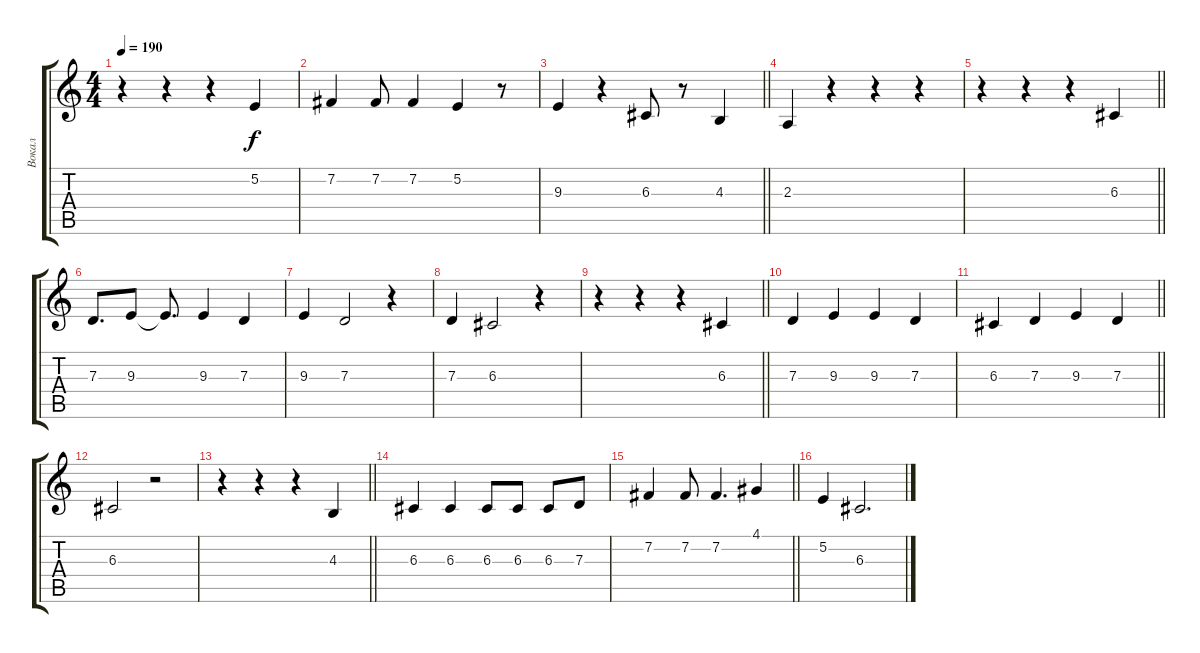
\track ("Вокал" "Вокал") {instrument flute}
\staff {score tabs}
\tuning (E4 B3 G3 D3 A2 E2) {hide}
\ts (4 4)
\tempo 190
\clef g2
\ks c
r.4{dy f} r.4 r.4 5.2.4 |
7.2.4 7.2.8 7.2.4 5.2.4 r.8 |
\barLineRight lightlight
9.3.4 r.4 6.3.8 r.8 4.3.4 |
2.3.4 r.4 r.4 r.4 |
\barLineRight lightlight
r.4 r.4 r.4 6.3.4 |
\section ("" " ")
7.3.8{d} 9.3.8 9.3{t}.8{d} 9.3.4 7.3.4 |
9.3.4 7.3.2 r.4 |
7.3.4 6.3.2 r.4 |
\barLineRight lightlight
r.4 r.4 r.4 6.3.4 |
7.3.4 9.3.4 9.3.4 7.3.4 |
\barLineRight lightlight
6.3.4 7.3.4 9.3.4 7.3.4 |
6.3.2 r.2 |
\barLineRight lightlight
r.4 r.4 r.4 4.3.4 |
\section ("" " ")
6.3.4 6.3.4 6.3.8 6.3.8 6.3.8 7.3.8 |
\barLineRight lightlight
7.2.4 7.2.8 7.2.4{d} 4.1.4 |
5.2.4 6.3.2{d}
